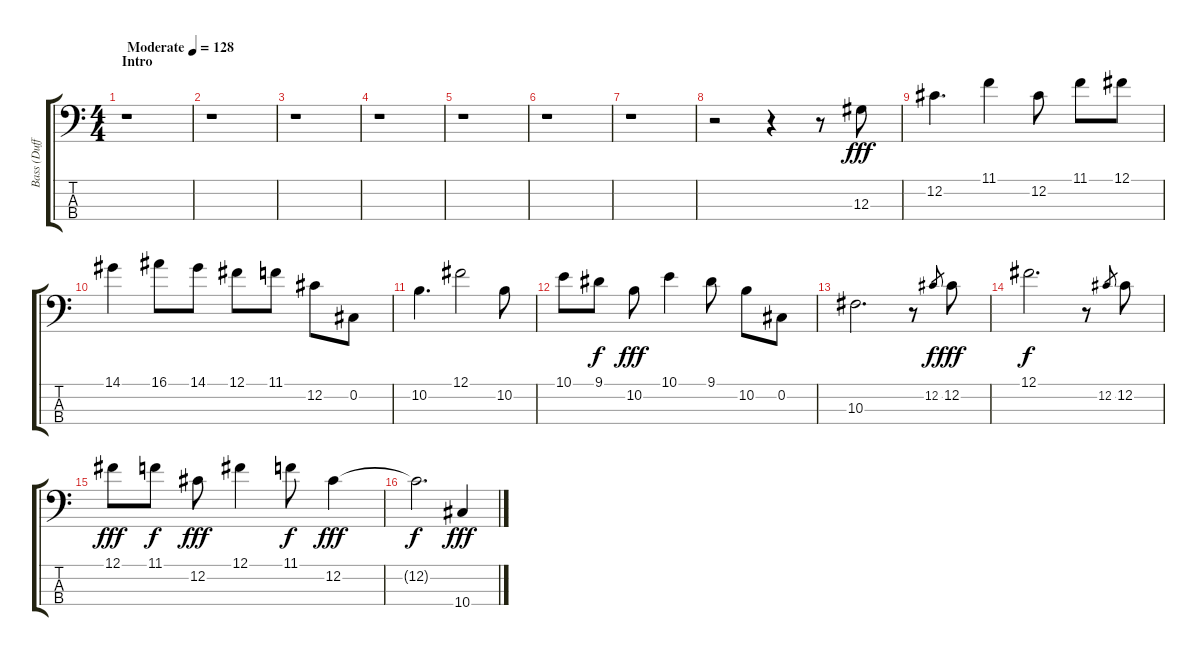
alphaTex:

\track ("Bass (Duff)" "Bass (Duff") {instrument electricbasspick}
\staff {score tabs}
\tuning (Gb2 Db2 Ab1 Eb1) {hide}
\ts (4 4)
\section ("" "Intro")
\tempo (128 "Moderate")
\clef f4
\ks c
r.1{dy fff instrument electricbasspick} |
r.1 |
r.1 |
r.1 |
r.1 |
r.1 |
r.1 |
r.2 r.4 r.8 12.3.8 |
12.2.4{d} 11.1.4 12.2.8 11.1.8 12.1.8 |
14.1.4 16.1.8 14.1.8 12.1.8 11.1.8 12.2.8 0.2.8 |
10.2.4{d} 12.1.2 10.2.8 |
10.1.8 9.1.8{dy f} 10.2.8{dy fff} 10.1.4 9.1.8 10.2.8 0.2.8 |
10.3.2{d} r.8 12.2.8{gr dy f} 12.2.8{dy fff} |
12.1.2{d dy f} r.8 12.2.8{gr} 12.2.8 |
12.1.8{dy fff} 11.1.8{dy f} 12.2.8{dy fff} 12.1.4 11.1.8{dy f} 12.2.4{dy fff} |
12.2{t}.2{d dy f} 10.4.4{dy fff}
